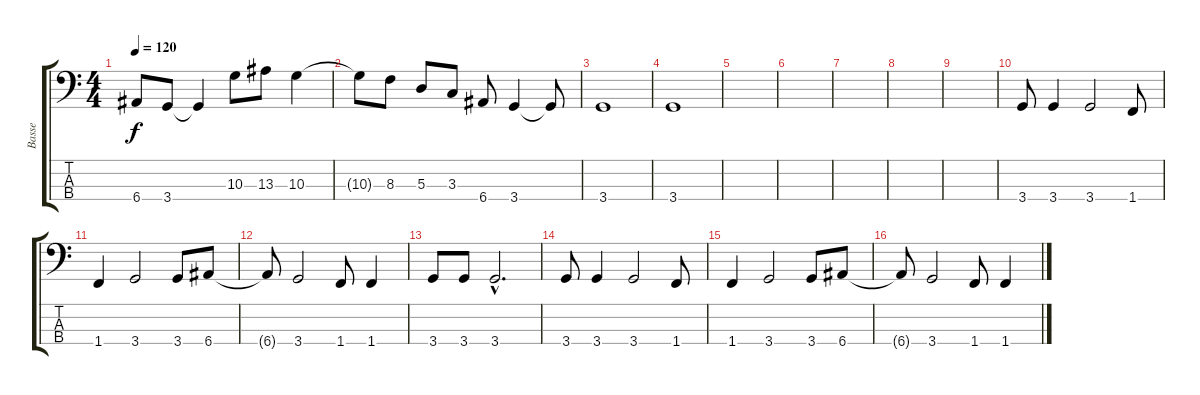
\track ("Basse" "Basse") {instrument electricbassfinger}
\staff {score tabs}
\tuning (G2 D2 A1 E1) {hide}
\ts (4 4)
\tempo 120
\clef f4
\ks c
6.4.8{dy f} 3.4.8 3.4{t}.4 10.3.8 13.3.8 10.3.4 |
10.3{t}.8 8.3.8 5.3.8 3.3.8 6.4.8 3.4.4 3.4{t}.8 |
3.4.1 |
3.4.1 |
|
|
|
|
|
3.4.8 3.4.4 3.4.2 1.4.8 |
1.4.4 3.4.2 3.4.8 6.4.8 |
6.4{t}.8 3.4.2 1.4.8 1.4.4 |
3.4.8 3.4.8 3.4{hac}.2{d} |
3.4.8 3.4.4 3.4.2 1.4.8 |
1.4.4 3.4.2 3.4.8 6.4.8 |
6.4{t}.8 3.4.2 1.4.8 1.4.4
